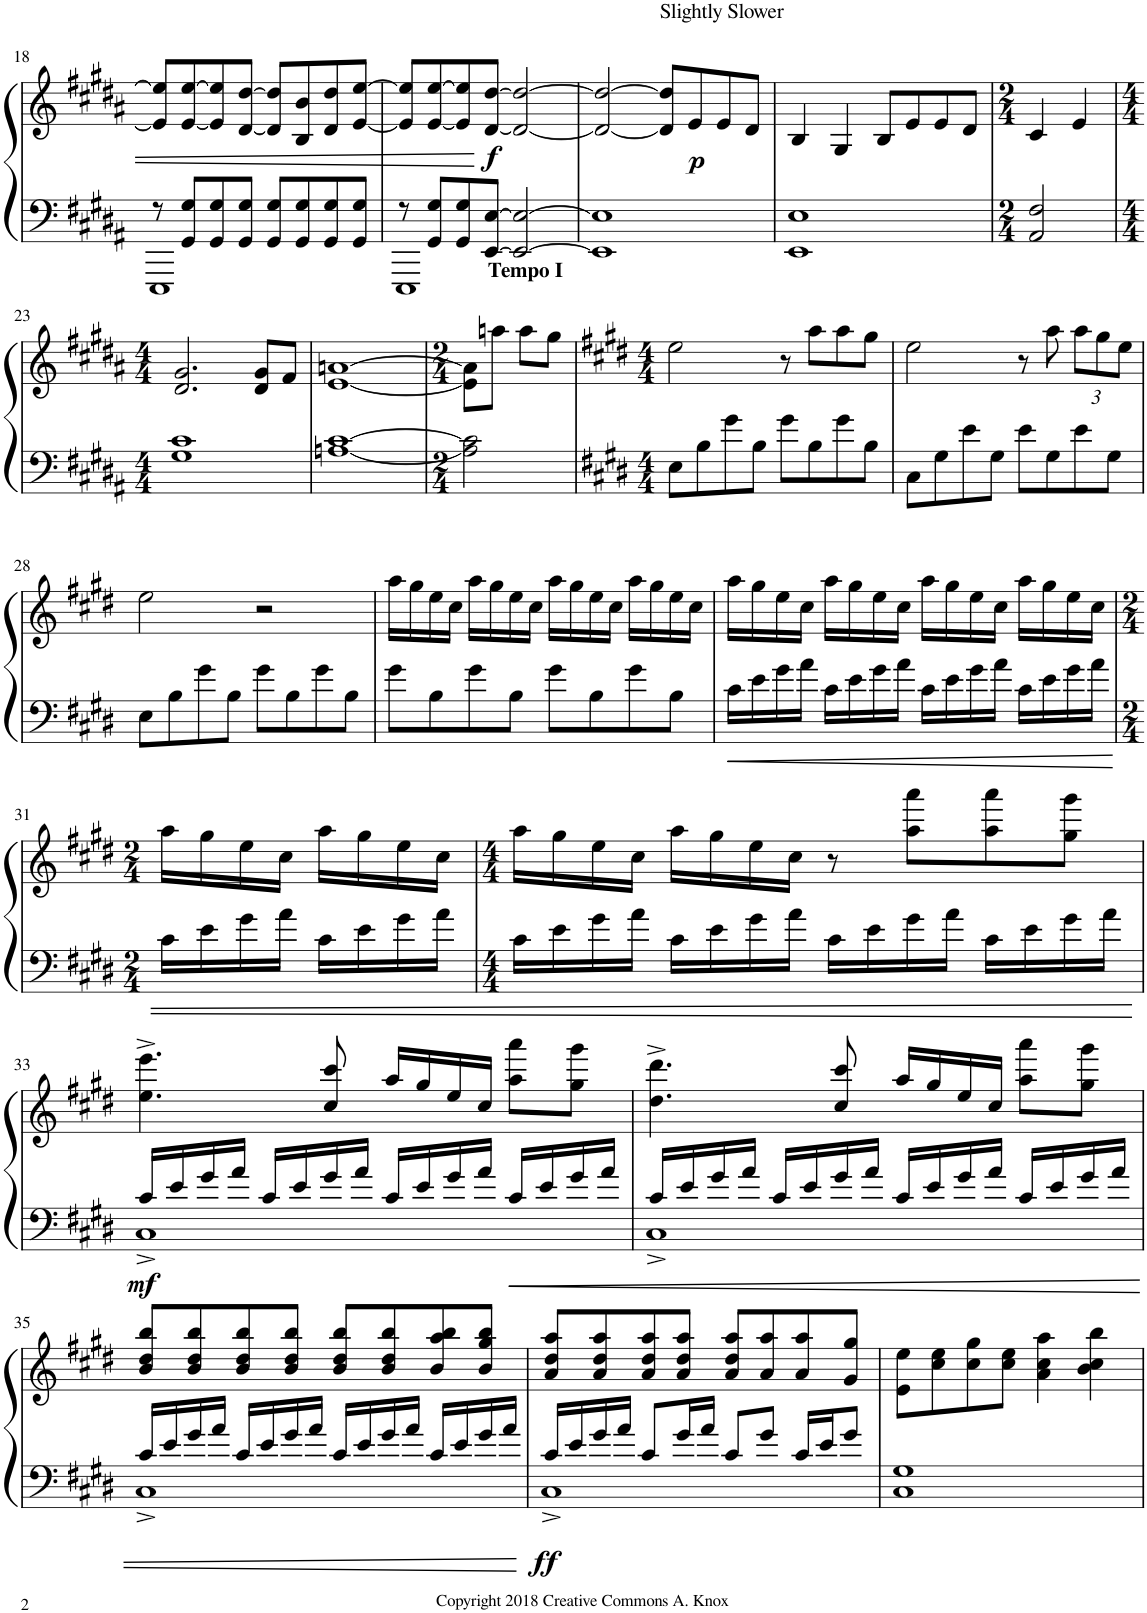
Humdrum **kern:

**kern	**kern	**dynam
*part1	*part1	*part1
*staff2	*staff1	*staff1/2
*I"Piano	*	*
*I'Pno.	*	*
!!LO:PB:g=z
*clefF4	*clefG2	*
*k[f#c#g#d#a#]	*k[f#c#g#d#a#]	*
*M4/4	*M4/4	*
=18	=18	=18
*^	*	*
8r	1EEE	8e/] 8ee/]L	.
8GG#/ 8G#/L	.	[8e/ [8ee/	.
8GG#/ 8G#/	.	8e/] 8ee/]	.
8GG#/ 8G#/J	.	[8d#/ [8dd#/J	.
8GG#/ 8G#/L	.	8d#/] 8dd#/]L	.
8GG#/ 8G#/	.	8B/ 8b/	.
8GG#/ 8G#/	.	8d#/ 8dd#/	.
8GG#/ 8G#/J	.	[8e/ [8ee/J	.
=19	=19	=19	=19
8r	1EEE	8e/] 8ee/]L	.
8GG#/ 8G#/L	.	[8e/ [8ee/	.
8GG#/ 8G#/	.	8e/] 8ee/]	.
!	!	!	!LO:DY:b
[8EE/ [8E/J	.	[8d#/ [8dd#/J	f
2EE/_ 2E/_	.	2d#/_ 2dd#/_	.
*v	*v	*	*
=20	=20	=20
1EE] 1E]	2d#/_ 2dd#/_	.
.	8d#/] 8dd#/]L	.
!	!LO:TX:a:t=Slightly Slower	!
!	!	!LO:DY:b
.	8e/	p
.	8e/	.
.	8d#/J	.
=21	=21	=21
1EE 1E	4B/	.
.	4G#/	.
.	8B/L	.
.	8e/	.
.	8e/	.
.	8d#/J	.
=22	=22	=22
*M2/4	*M2/4	*
2AA#/ 2F#/	4c#/	.
.	4e/	.
!!LO:LB:g=z
=23	=23	=23
*M4/4	*M4/4	*
1G# 1c#	2.d#/ 2.g#/	.
.	8d#/ 8g#/L	.
.	8f#/J	.
=24	=24	=24
[1An [1c#	[1e [1an	.
=25	=25	=25
*M2/4	*M2/4	*
2A\] 2c#\]	8e\] 8a\]L	.
!	!LO:TX:a:B:t=Tempo I	!
.	8aan\J	.
.	8aa\L	.
.	8gg#\J	.
=26	=26	=26
*k[f#c#g#d#]	*k[f#c#g#d#]	*
*M4/4	*M4/4	*
8E\L	2ee\	.
8B\	.	.
8g#\	.	.
8B\J	.	.
8g#\L	8r	.
8B\	8aa\L	.
8g#\	8aa\	.
8B\J	8gg#\J	.
=27	=27	=27
8C#\L	2ee\	.
8G#\	.	.
8e\	.	.
8G#\J	.	.
8e\L	8r	.
8G#\	8aa\	.
*	*Xbrackettup	*
8e\	12aa\L	.
.	12gg#\	.
8G#\J	.	.
.	12ee\J	.
!!LO:LB:g=z
=28	=28	=28
8E\L	2ee\	.
8B\	.	.
8g#\	.	.
8B\J	.	.
8g#\L	2r	.
8B\	.	.
8g#\	.	.
8B\J	.	.
=29	=29	=29
8g#\L	16aa\LL	.
.	16gg#\	.
8B\	16ee\	.
.	16cc#\JJ	.
8g#\	16aa\LL	.
.	16gg#\	.
8B\J	16ee\	.
.	16cc#\JJ	.
8g#\L	16aa\LL	.
.	16gg#\	.
8B\	16ee\	.
.	16cc#\JJ	.
8g#\	16aa\LL	.
.	16gg#\	.
8B\J	16ee\	.
.	16cc#\JJ	.
=30	=30	=30
16c#\LL	16aa\LL	.
16e\	16gg#\	.
16g#\	16ee\	.
16a\JJ	16cc#\JJ	.
16c#\LL	16aa\LL	.
16e\	16gg#\	.
16g#\	16ee\	.
16a\JJ	16cc#\JJ	.
16c#\LL	16aa\LL	.
16e\	16gg#\	.
16g#\	16ee\	.
16a\JJ	16cc#\JJ	.
16c#\LL	16aa\LL	.
16e\	16gg#\	.
16g#\	16ee\	.
16a\JJ	16cc#\JJ	.
!!LO:LB:g=z
=31	=31	=31
*M2/4	*M2/4	*
16c#\LL	16aa\LL	.
16e\	16gg#\	.
16g#\	16ee\	.
16a\JJ	16cc#\JJ	.
16c#\LL	16aa\LL	.
16e\	16gg#\	.
16g#\	16ee\	.
16a\JJ	16cc#\JJ	.
=32	=32	=32
*M4/4	*M4/4	*
16c#\LL	16aa\LL	.
16e\	16gg#\	.
16g#\	16ee\	.
16a\JJ	16cc#\JJ	.
16c#\LL	16aa\LL	.
16e\	16gg#\	.
16g#\	16ee\	.
16a\JJ	16cc#\JJ	.
16c#\LL	8r	.
16e\	.	.
16g#\	8aa\ 8aaa\L	.
16a\JJ	.	.
16c#\LL	8aa\ 8aaa\	.
16e\	.	.
16g#\	8gg#\ 8ggg#\J	.
16a\JJ	.	.
!!LO:LB:g=z
=33	=33	=33
*^	*	*
!	!	!	!LO:DY:b=2
16c#/LL	1C#^	4.ee\^ 4.eee\^	mf
16e/	.	.	.
16g#/	.	.	.
16a/JJ	.	.	.
16c#/LL	.	.	.
16e/	.	.	.
16g#/	.	8cc#/ 8ccc#/	.
16a/JJ	.	.	.
16c#/LL	.	16aa/LL	.
16e/	.	16gg#/	.
16g#/	.	16ee/	.
16a/JJ	.	16cc#/JJ	.
16c#/LL	.	8aa\ 8aaa\L	.
16e/	.	.	.
16g#/	.	8gg#\ 8ggg#\J	.
16a/JJ	.	.	.
=34	=34	=34	=34
16c#/LL	1C#^	4.dd#\^ 4.ddd#\^	.
16e/	.	.	.
16g#/	.	.	.
16a/JJ	.	.	.
16c#/LL	.	.	.
16e/	.	.	.
16g#/	.	8cc#/ 8ccc#/	.
16a/JJ	.	.	.
16c#/LL	.	16aa/LL	.
16e/	.	16gg#/	.
16g#/	.	16ee/	.
16a/JJ	.	16cc#/JJ	.
16c#/LL	.	8aa\ 8aaa\L	.
16e/	.	.	.
16g#/	.	8gg#\ 8ggg#\J	.
16a/JJ	.	.	.
!!LO:LB:g=z
=35	=35	=35	=35
16c#/LL	1C#^	8b/ 8dd#/ 8bb/L	.
16e/	.	.	.
16g#/	.	8b/ 8dd#/ 8bb/	.
16a/JJ	.	.	.
16c#/LL	.	8b/ 8dd#/ 8bb/	.
16e/	.	.	.
16g#/	.	8b/ 8dd#/ 8bb/J	.
16a/JJ	.	.	.
16c#/LL	.	8b/ 8dd#/ 8bb/L	.
16e/	.	.	.
16g#/	.	8b/ 8dd#/ 8bb/	.
16a/JJ	.	.	.
16c#/LL	.	8b/ 8aa/ 8bb/	.
16e/	.	.	.
16g#/	.	8b/ 8gg#/ 8bb/J	.
16a/JJ	.	.	.
=36	=36	=36	=36
!	!	!	!LO:DY:b=2
16c#/LL	1C#^	8a/ 8dd#/ 8aa/L	ff
16e/	.	.	.
16g#/	.	8a/ 8dd#/ 8aa/	.
16a/JJ	.	.	.
8c#/L	.	8a/ 8dd#/ 8aa/	.
16g#/L	.	8a/ 8dd#/ 8aa/J	.
16a/JJ	.	.	.
8c#/L	.	8a/ 8dd#/ 8aa/L	.
8g#/J	.	8a/ 8aa/	.
16c#/LL	.	8a/ 8aa/	.
16e/J	.	.	.
8g#/J	.	8g#/ 8gg#/J	.
*v	*v	*	*
=37	=37	=37
1C# 1G#	8e\ 8ee\L	.
.	8cc#\ 8ee\	.
.	8cc#\ 8gg#\	.
.	8cc#\ 8ee\J	.
.	4a\ 4cc#\ 4aa\	.
.	4b\ 4cc#\ 4bb\	.
=	=	=
*-	*-	*-
